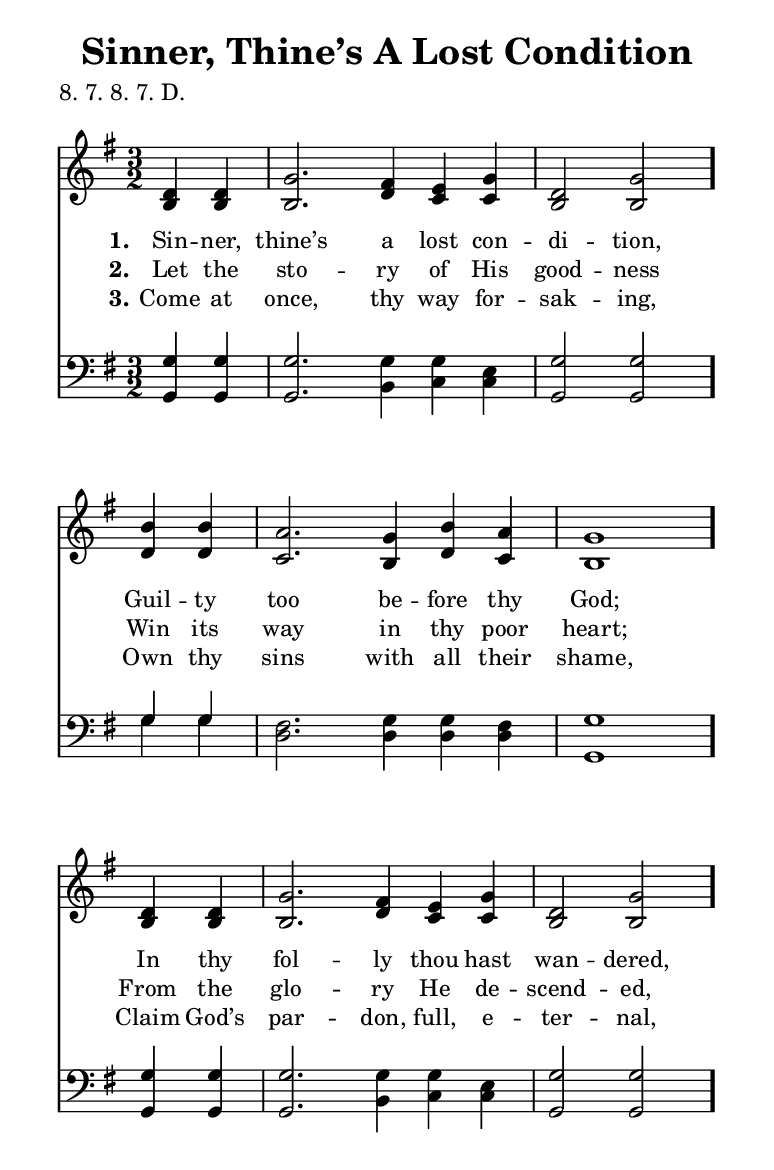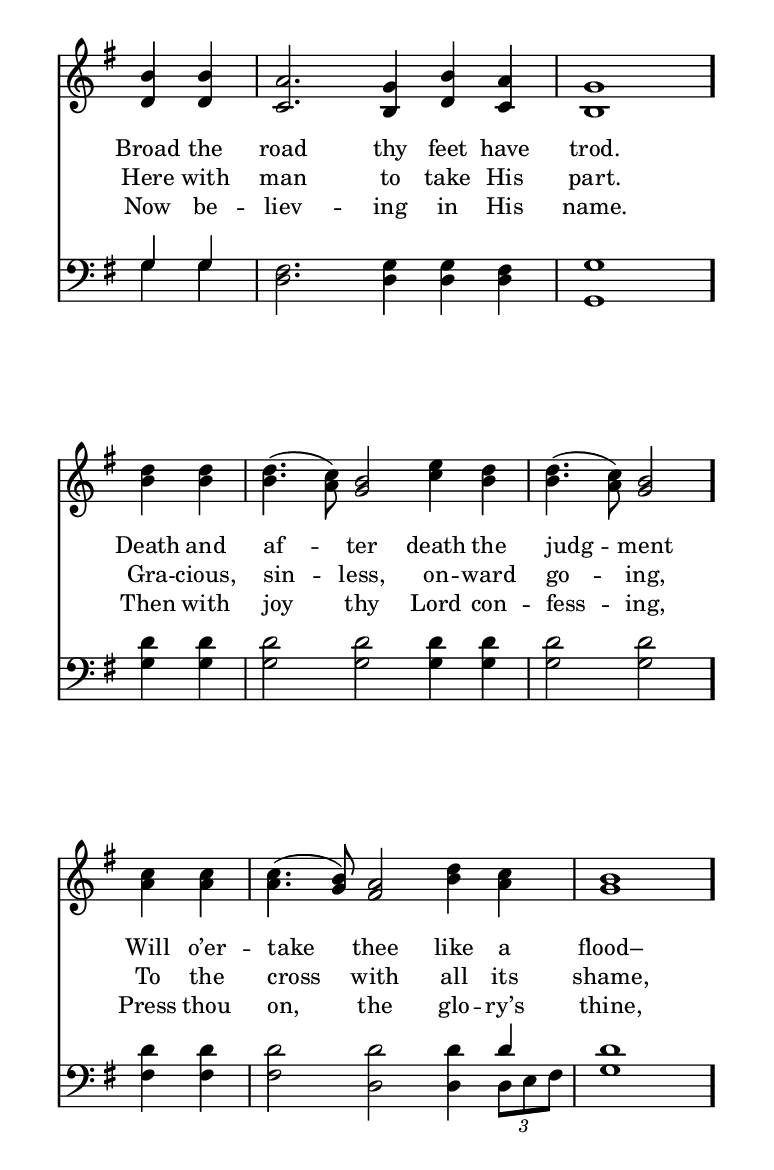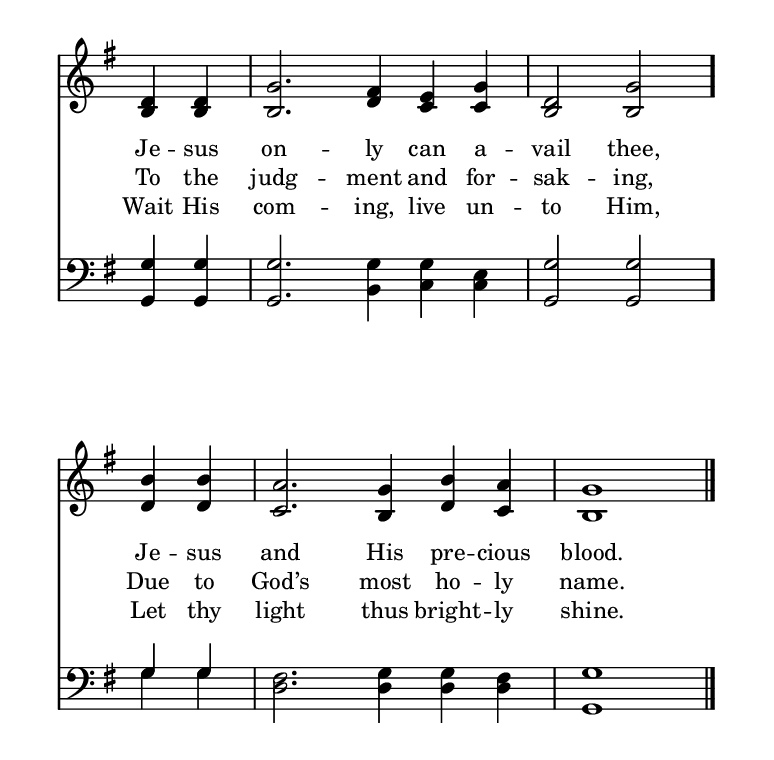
\include "common/global.ily"
\paper {
  \include "common/paper.ily"
}

\header{
  hymnnumber = "117"
  title = "Sinner, Thine’s A Lost Condition"
  tunename = "Brooklyn"
  meter = "8. 7. 8. 7. D."
  poet = ""
  composer = ""
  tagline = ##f
}

% for fermata in MIDI
ta = { \tempo 2=80 }
tb = { \tempo 2=40 }

patternAA = { c4 c4 | c2.      c4 c4 c4                       | c2 c2 }
patternAB = { c4 c4 | c2.      c4 c4 c4                       | c1    }

patternBA = { c4 c4 | c4.( c8) c2 c4 c4                       | c4.( c8) c2 }
patternBB = { c4 c4 | c4.( c8) c2 c4 c4                       | c1          }
patternBC = { c4 c4 | c2       c2 c4 c4                       | c2       c2 }
patternBD = { c4 c4 | c2       c2 c4 c4                       | c1          }
patternBE = { c4 c4 | c2       c2 c4 \tuplet 3/2 { c8[ c8 c8] } | c1        } % original has quarters in triplet instead of eighths

global = {
  \include "common/overrides.ily"
  \override Staff.TimeSignature.style = #'numbered
  \time 3/2
  \override Score.MetronomeMark.transparent = ##t % hide all fermata changes too
  \ta
  \key g \major
  \partial 2
  \autoBeamOff
}

notesSoprano = {
\global
\relative c' {

  \changePitch \patternAA { d d | g fis e g | d g }
  \changePitch \patternAB { b b | a g b a | g } \break
  \changePitch \patternAA { d d | g fis e g | d g }
  \changePitch \patternAB { b b | a g b a | g } \break

  \changePitch \patternBA { d' d | d c b e d | d c b }
  \changePitch \patternBB { c c | c b a d c | b } \break
  \changePitch \patternAA { d, d | g fis e g | d g }
  \changePitch \patternAB { b b | a g b a | g } \break

  \bar "|."

}
}

notesAlto = {
\global
\relative e' {

  \changePitch \patternAA { b b | b d c c | b b }
  \changePitch \patternAB { d d | c b d c | b }
  \changePitch \patternAA { b b | b d c c | b b }
  \changePitch \patternAB { d d | c b d c | b }

  \changePitch \patternBA { b' b | b a g c b | b a g }
  \changePitch \patternBB { a a | a g fis b a | g }
  \changePitch \patternAA { b, b | b d c c | b b }
  \changePitch \patternAB { d d | c b d c | b }

}
}

notesTenor = {
\global
\relative a {

  \changePitch \patternAA { g g | g g g e | g g }
  \changePitch \patternAB { g g | fis g g fis | g }
  \changePitch \patternAA { g g | g g g e | g g }
  \changePitch \patternAB { g g | fis g g fis | g }

  \changePitch \patternBC { d' d | d d d d | d d }
  \changePitch \patternBD { d d | d d d d | d }
  \changePitch \patternAA { g, g | g g g e | g g }
  \changePitch \patternAB { g g | fis g g fis | g }

}
}

notesBass = {
\global
\relative f, {

  \changePitch \patternAA { g g | g b c c | g g }
  \changePitch \patternAB { g' g | d d d d | g, }
  \changePitch \patternAA { g g | g b c c | g g }
  \changePitch \patternAB { g' g | d d d d | g, }

  \changePitch \patternBC { g' g | g g g g | g g }
  \changePitch \patternBE { fis fis | fis d d d e fis | g }
  \changePitch \patternAA { g, g | g b c c | g g }
  \changePitch \patternAB { g' g | d d d d | g, }

}
}

wordsA = \lyricmode {
\set stanza = "1."

Sin -- ner, thine’s a lost con -- di -- tion, \bar "."
Guil -- ty too be -- fore thy God; \bar "."
In thy fol -- ly thou hast wan -- dered, \bar "." % original has "has" for "hast"
Broad the road thy feet have trod. \bar "."
Death and af -- ter death the judg -- ment \bar "."
Will o’er -- take thee like a flood– \bar "."
Je -- sus on -- ly can a -- vail thee, \bar "."
Je -- sus and His pre -- cious blood. \bar "."

}

wordsB = \lyricmode {
\set stanza = "2."

Let the sto -- ry of His good -- ness
Win its way in thy poor heart;
From the glo -- ry He de -- scend -- ed,
Here with man to take His part.
Gra -- cious, sin -- less, on -- ward go -- ing,
To the cross with all its shame,
To the judg -- ment and for -- sak -- ing,
Due to God’s most ho -- ly name.

}

wordsC = \lyricmode {
\set stanza = "3."

Come at once, thy way for -- sak -- ing,
Own thy sins with all their shame,
Claim God’s par -- don, full, e -- ter -- nal,
Now be -- liev -- ing in His name.
Then with joy thy Lord con -- fess -- ing,
Press thou on, the glo -- ry’s thine,
Wait His com -- ing, live un -- to Him,
Let thy light thus bright -- ly shine. % original has "your" for "thy"

}

\score {
  \context ChoirStaff <<
    \context Staff = upper <<
      \set Staff.autoBeaming = ##f
      \set ChoirStaff.systemStartDelimiter = #'SystemStartBar
      \set ChoirStaff.printPartCombineTexts = ##f
      \partcombine #'(2 . 9) \notesSoprano \notesAlto
      \context NullVoice = sopranos { \voiceOne << \notesSoprano >> }
      \context NullVoice = altos { \voiceTwo << \notesAlto >> }
      \context Lyrics = one   \lyricsto sopranos \wordsA
      \context Lyrics = two   \lyricsto sopranos \wordsB
      \context Lyrics = three \lyricsto sopranos \wordsC
    >>
    \context Staff = men <<
      \set Staff.autoBeaming = ##f
      \clef bass
      \set ChoirStaff.printPartCombineTexts = ##f
      \partcombine #'(2 . 9) \notesTenor \notesBass
      \context NullVoice = tenors { \voiceOne << \notesTenor >> }
      \context NullVoice = basses { \voiceTwo << \notesBass >> }
    >>
  >>
  \layout {
    \include "common/layout.ily"
  }
  \midi{
    \include "common/midi.ily"
  }
}

\version "2.19.49"  % necessary for upgrading to future LilyPond versions.

% vi:set et ts=2 sw=2 ai nocindent syntax=lilypond:
